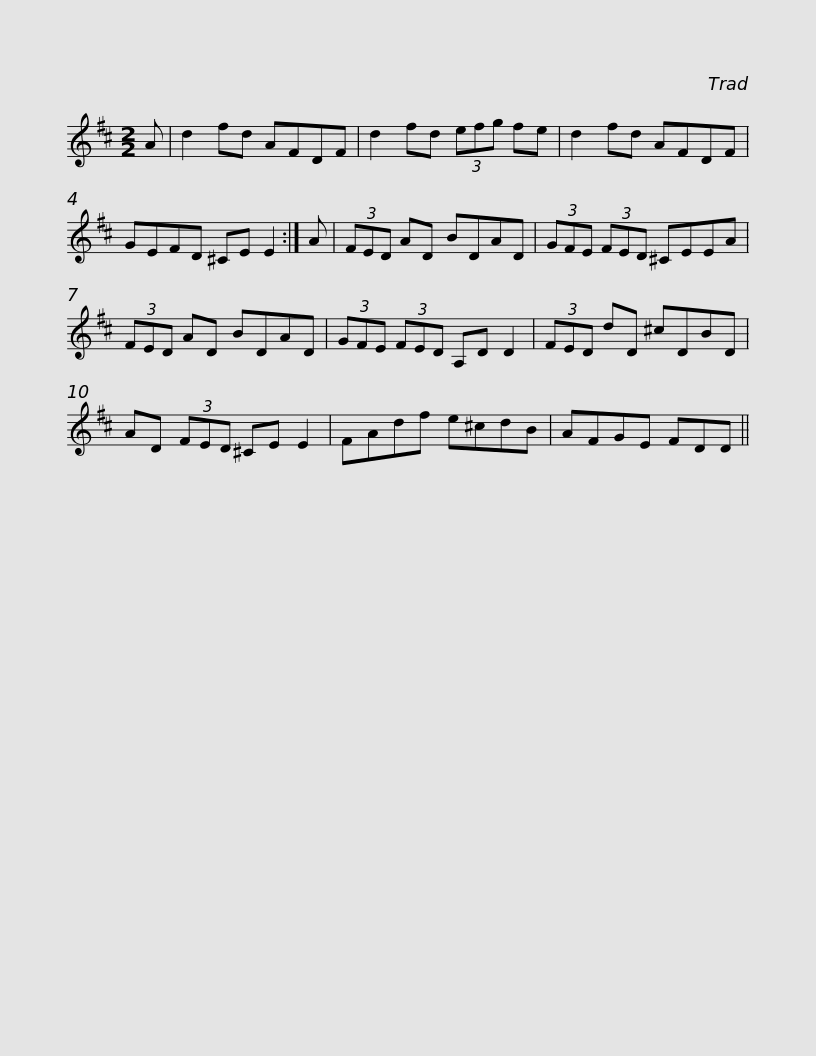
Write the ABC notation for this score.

X:1
L:1/8
M:2/2
I:linebreak $
K:D
V:1 treble
V:1
 A | d2 fd AFDF | d2 fd (3efg fe | d2 fd AFDF | GEFD ^CE E2 :| %5
 A | (3FED AD BDAD |$ (3GFE (3FED ^CEEA | (3FED AD BDAD | (3GFE (3FED A,D D2 | %10
 (3FED dD ^cDBD |$ AD (3FED ^CE E2 | FAdf e^cdB | AFGE FDD || %14
